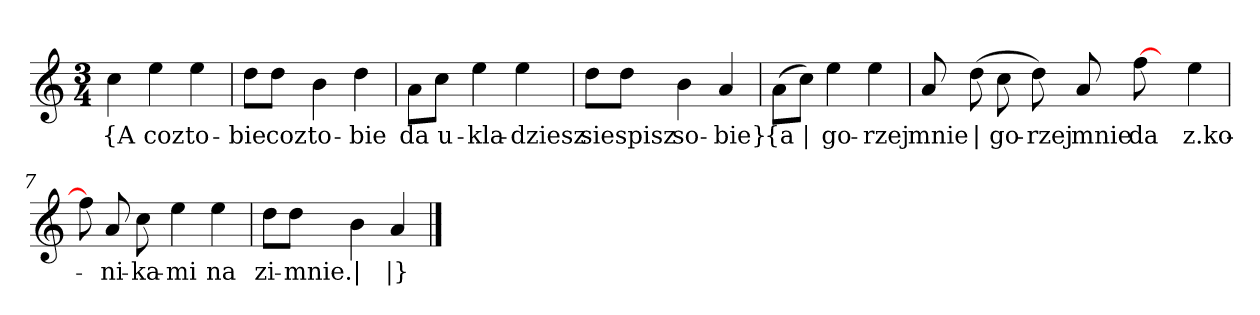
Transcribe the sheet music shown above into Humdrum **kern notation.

**kern	**text
*part1	*part1
*staff1	*staff1
*clefG2	*
*k[]	*
*a:	*
*M3/4	*
=	=
4cc	{A
4ee	coz
4ee	to-
=2	=2
8dd\L	-bie
8dd\J	coz
4b	to-
4dd	-bie
=3	=3
8a\L	da
8cc\J	u-
4ee	-kla-
4ee	-dziesz
=4	=4
8dd\L	sie
8dd\J	spisz
4b	so-
4a	-bie}
=5y	=5y
(8a\L	{a
8cc\J)	|
4ee	go-
4ee	-rzej
=6	=6
8a	mnie
(8dd	|
8cc	go-
8dd)	-rzej
8a	mnie
[8ff	da
8ryy	.
4ee	z.ko--
=7	=7
8ff]	.
8a	-ni-
8cc	-ka-
4ee	-mi
4ee	na
=8	=8
8dd\L	zi-
8dd\J	-mnie.
4b	|
4a	|}
==	==
*-	*-
